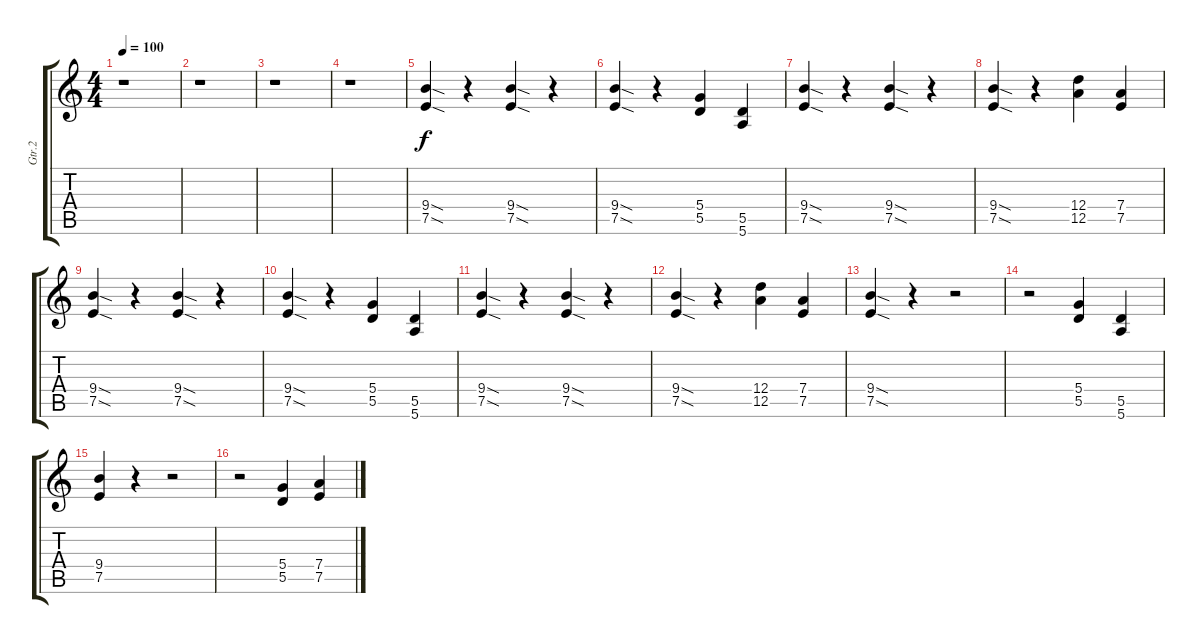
\track ("Gtr.2" "Gtr.2") {instrument overdrivenguitar}
\staff {score tabs}
\tuning (E4 B3 G3 D3 A2 E2) {hide}
\ts (4 4)
\tempo 100
\clef g2
\ks c
r.1{dy f instrument overdrivenguitar} |
r.1 |
r.1 |
r.1 |
(9.4{sod} 7.5{sod}).4 r.4 (9.4{sod} 7.5{sod}).4 r.4 |
(9.4{sod} 7.5{sod}).4 r.4 (5.4 5.5).4 (5.5 5.6).4 |
(9.4{sod} 7.5{sod}).4 r.4 (9.4{sod} 7.5{sod}).4 r.4 |
(9.4{sod} 7.5{sod}).4 r.4 (12.4 12.5).4 (7.4 7.5).4 |
(9.4{sod} 7.5{sod}).4 r.4 (9.4{sod} 7.5{sod}).4 r.4 |
(9.4{sod} 7.5{sod}).4 r.4 (5.4 5.5).4 (5.5 5.6).4 |
(9.4{sod} 7.5{sod}).4 r.4 (9.4{sod} 7.5{sod}).4 r.4 |
(9.4{sod} 7.5{sod}).4 r.4 (12.4 12.5).4 (7.4 7.5).4 |
(9.4{sod} 7.5{sod}).4 r.4 r.2 |
r.2 (5.4 5.5).4 (5.5 5.6).4 |
(9.4 7.5).4 r.4 r.2 |
r.2 (5.4 5.5).4 (7.4 7.5).4
